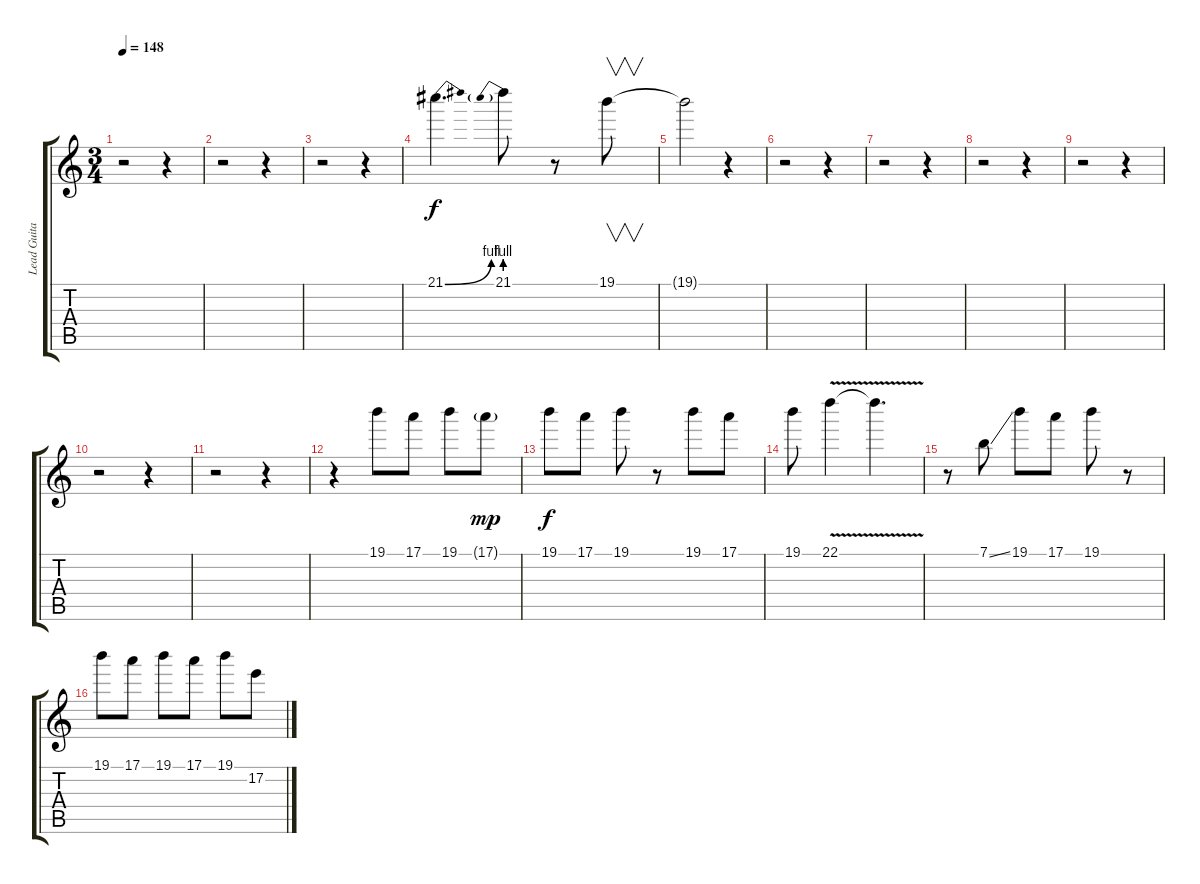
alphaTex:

\track ("Lead Guitar 4" "Lead Guita") {instrument distortionguitar}
\staff {score tabs}
\tuning (E4 B3 G3 D3 A2 E2) {hide}
\ts (3 4)
\tempo 148
\clef g2
\ks c
r.2{dy f} r.4 |
r.2 r.4 |
r.2 r.4 |
21.1{be (bend 0 0 60 4)}.4{d} 21.1{be (prebend 0 4 60 4)}.8 r.8 19.1.8{v} |
19.1{t}.2 r.4 |
r.2 r.4 |
r.2 r.4 |
r.2 r.4 |
r.2 r.4 |
r.2 r.4 |
r.2 r.4 |
r.4 19.1.8 17.1.8 19.1.8 17.1{g}.8{dy mp} |
19.1.8{dy f} 17.1.8 19.1.8 r.8 19.1.8 17.1.8 |
19.1.8 22.1{v}.4 22.1{t}.4{d} |
r.8 7.1{ss}.8 19.1.8 17.1.8 19.1.8 r.8 |
19.1.8 17.1.8 19.1.8 17.1.8 19.1.8 17.2.8
